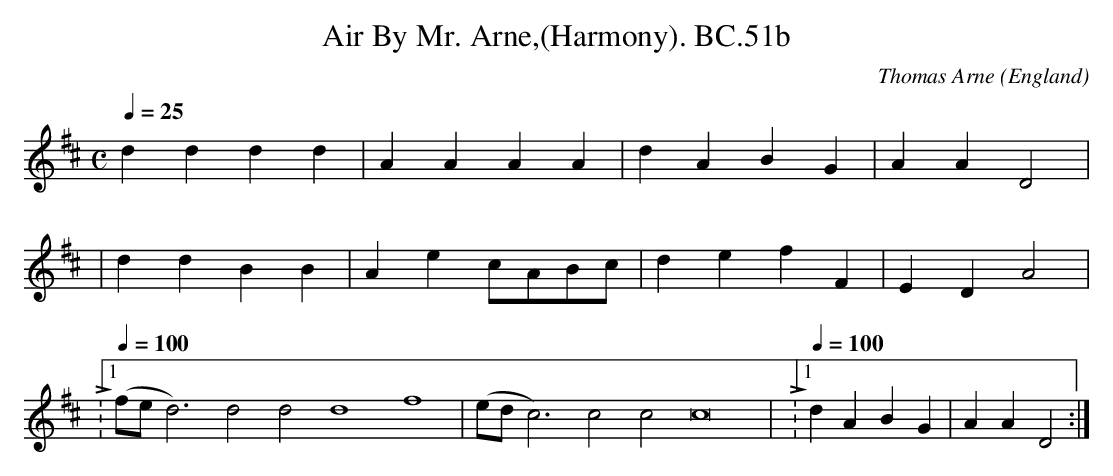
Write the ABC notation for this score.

X:1
T:Air By Mr. Arne,(Harmony). BC.51b
M:C
L:1/4
Q:25
C:Thomas Arne
O:England
K:D
d d d d | A A A A | d A B G | A A D2|!|
d d B B | A e c/A/B/c/ | d e f F | E D A2 |!
 L:1/16
Q:100
 (f/e/d3) d2d2 d4 f4 |
 (e/d/c3) c2c2 c8|
 L:1/4
Q:100
 d A B G | A A D2 :|]
